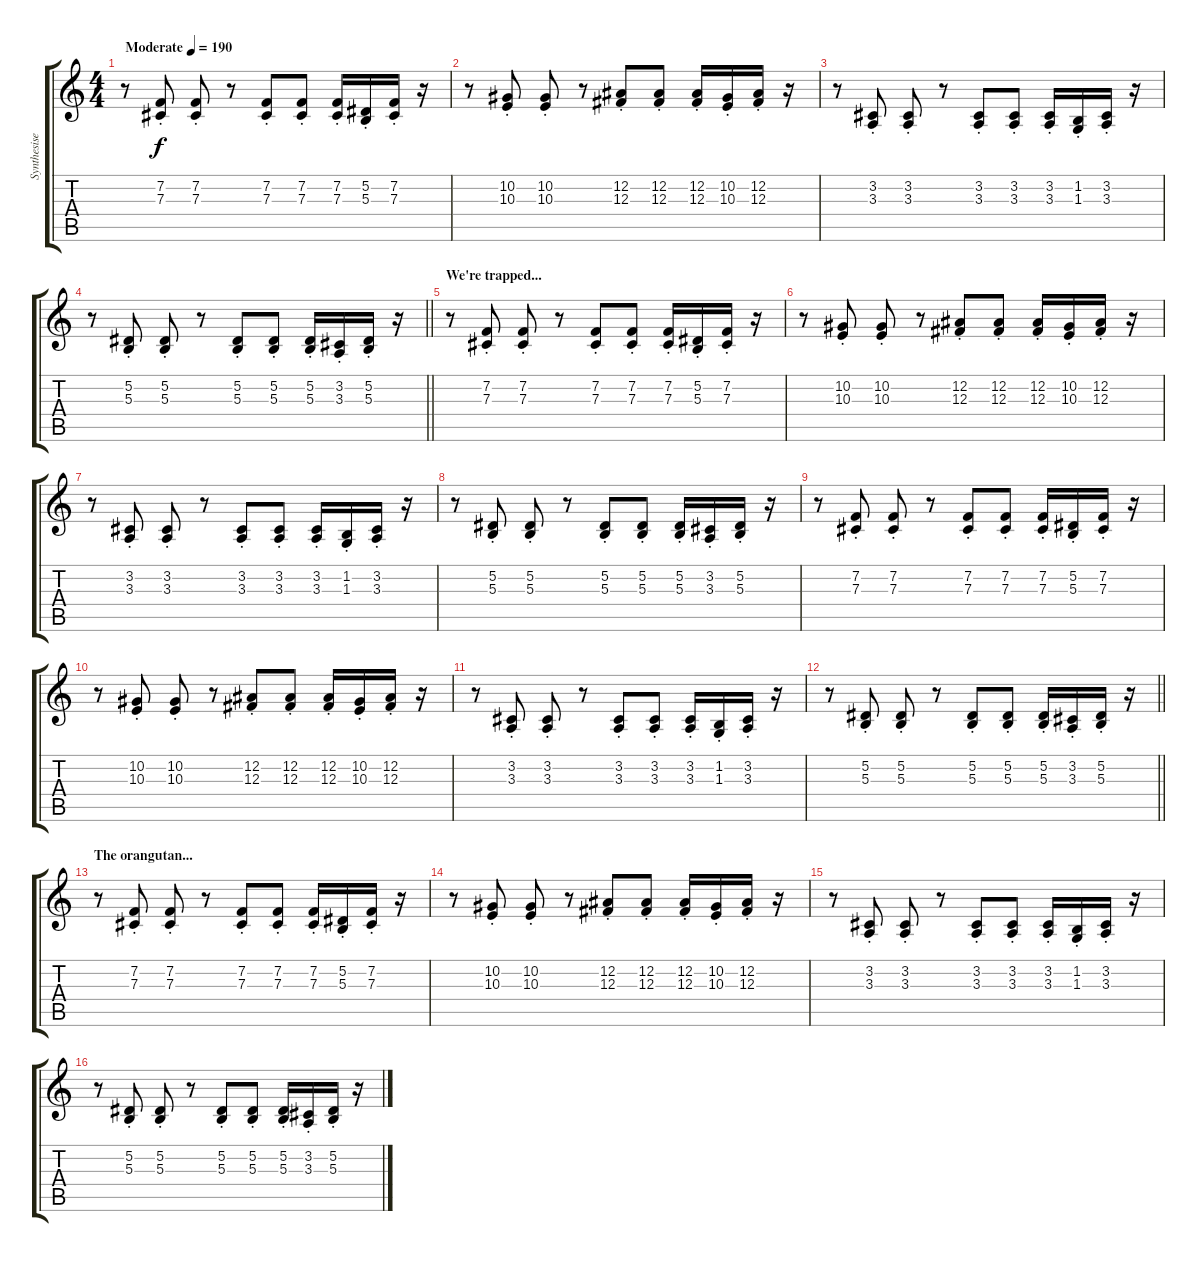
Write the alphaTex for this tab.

\track ("Synthesiser Two" "Synthesise") {instrument lead2sawtooth}
\staff {score tabs}
\tuning (Eb4 Bb3 Gb3 Db3 Ab2 Db2) {hide}
\ts (4 4)
\tempo (190 "Moderate")
\clef g2
\ks c
r.8{dy f instrument lead2sawtooth} (7.2{st} 7.3{st}).8 (7.2{st} 7.3{st}).8 r.8 (7.2{st} 7.3{st}).8 (7.2{st} 7.3{st}).8 (7.2{st} 7.3{st}).16 (5.2{st} 5.3{st}).16 (7.2{st} 7.3{st}).16 r.16 |
r.8 (10.2{st} 10.3{st}).8 (10.2{st} 10.3{st}).8 r.8 (12.2{st} 12.3{st}).8 (12.2{st} 12.3{st}).8 (12.2{st} 12.3{st}).16 (10.2{st} 10.3{st}).16 (12.2{st} 12.3{st}).16 r.16 |
r.8 (3.2{st} 3.3{st}).8 (3.2{st} 3.3{st}).8 r.8 (3.2{st} 3.3{st}).8 (3.2{st} 3.3{st}).8 (3.2{st} 3.3{st}).16 (1.2{st} 1.3{st}).16 (3.2{st} 3.3{st}).16 r.16 |
\barLineRight lightlight
r.8 (5.2{st} 5.3{st}).8 (5.2{st} 5.3{st}).8 r.8 (5.2{st} 5.3{st}).8 (5.2{st} 5.3{st}).8 (5.2{st} 5.3{st}).16 (3.2{st} 3.3{st}).16 (5.2{st} 5.3{st}).16 r.16 |
\section ("" "We're trapped...")
r.8 (7.2{st} 7.3{st}).8 (7.2{st} 7.3{st}).8 r.8 (7.2{st} 7.3{st}).8 (7.2{st} 7.3{st}).8 (7.2{st} 7.3{st}).16 (5.2{st} 5.3{st}).16 (7.2{st} 7.3{st}).16 r.16 |
r.8 (10.2{st} 10.3{st}).8 (10.2{st} 10.3{st}).8 r.8 (12.2{st} 12.3{st}).8 (12.2{st} 12.3{st}).8 (12.2{st} 12.3{st}).16 (10.2{st} 10.3{st}).16 (12.2{st} 12.3{st}).16 r.16 |
r.8 (3.2{st} 3.3{st}).8 (3.2{st} 3.3{st}).8 r.8 (3.2{st} 3.3{st}).8 (3.2{st} 3.3{st}).8 (3.2{st} 3.3{st}).16 (1.2{st} 1.3{st}).16 (3.2{st} 3.3{st}).16 r.16 |
r.8 (5.2{st} 5.3{st}).8 (5.2{st} 5.3{st}).8 r.8 (5.2{st} 5.3{st}).8 (5.2{st} 5.3{st}).8 (5.2{st} 5.3{st}).16 (3.2{st} 3.3{st}).16 (5.2{st} 5.3{st}).16 r.16 |
r.8 (7.2{st} 7.3{st}).8 (7.2{st} 7.3{st}).8 r.8 (7.2{st} 7.3{st}).8 (7.2{st} 7.3{st}).8 (7.2{st} 7.3{st}).16 (5.2{st} 5.3{st}).16 (7.2{st} 7.3{st}).16 r.16 |
r.8 (10.2{st} 10.3{st}).8 (10.2{st} 10.3{st}).8 r.8 (12.2{st} 12.3{st}).8 (12.2{st} 12.3{st}).8 (12.2{st} 12.3{st}).16 (10.2{st} 10.3{st}).16 (12.2{st} 12.3{st}).16 r.16 |
r.8 (3.2{st} 3.3{st}).8 (3.2{st} 3.3{st}).8 r.8 (3.2{st} 3.3{st}).8 (3.2{st} 3.3{st}).8 (3.2{st} 3.3{st}).16 (1.2{st} 1.3{st}).16 (3.2{st} 3.3{st}).16 r.16 |
\barLineRight lightlight
r.8 (5.2{st} 5.3{st}).8 (5.2{st} 5.3{st}).8 r.8 (5.2{st} 5.3{st}).8 (5.2{st} 5.3{st}).8 (5.2{st} 5.3{st}).16 (3.2{st} 3.3{st}).16 (5.2{st} 5.3{st}).16 r.16 |
\section ("" "The orangutan...")
r.8 (7.2{st} 7.3{st}).8 (7.2{st} 7.3{st}).8 r.8 (7.2{st} 7.3{st}).8 (7.2{st} 7.3{st}).8 (7.2{st} 7.3{st}).16 (5.2{st} 5.3{st}).16 (7.2{st} 7.3{st}).16 r.16 |
r.8 (10.2{st} 10.3{st}).8 (10.2{st} 10.3{st}).8 r.8 (12.2{st} 12.3{st}).8 (12.2{st} 12.3{st}).8 (12.2{st} 12.3{st}).16 (10.2{st} 10.3{st}).16 (12.2{st} 12.3{st}).16 r.16 |
r.8 (3.2{st} 3.3{st}).8 (3.2{st} 3.3{st}).8 r.8 (3.2{st} 3.3{st}).8 (3.2{st} 3.3{st}).8 (3.2{st} 3.3{st}).16 (1.2{st} 1.3{st}).16 (3.2{st} 3.3{st}).16 r.16 |
r.8 (5.2{st} 5.3{st}).8 (5.2{st} 5.3{st}).8 r.8 (5.2{st} 5.3{st}).8 (5.2{st} 5.3{st}).8 (5.2{st} 5.3{st}).16 (3.2{st} 3.3{st}).16 (5.2{st} 5.3{st}).16 r.16
